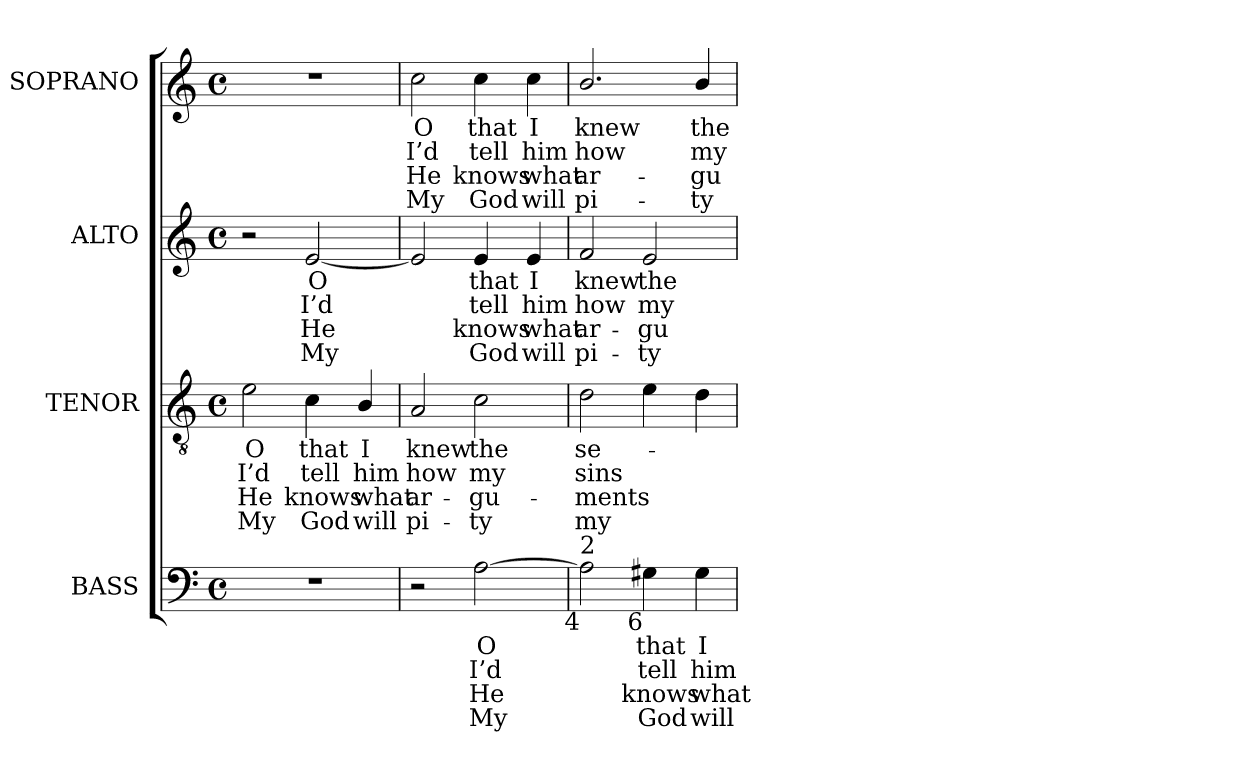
**kern	**text	**text	**text	**text	**kern	**text	**text	**text	**text	**kern	**text	**text	**text	**text	**kern	**text	**text	**text	**text
*part4	*part4	*part4	*part4	*part4	*part3	*part3	*part3	*part3	*part3	*part2	*part2	*part2	*part2	*part2	*part1	*part1	*part1	*part1	*part1
*staff4	*staff4	*staff4	*staff4	*staff4	*staff3	*staff3	*staff3	*staff3	*staff3	*staff2	*staff2	*staff2	*staff2	*staff2	*staff1	*staff1	*staff1	*staff1	*staff1
*I"BASS	*	*	*	*	*I"TENOR	*	*	*	*	*I"ALTO	*	*	*	*	*I"SOPRANO	*	*	*	*
*I'B.	*	*	*	*	*I'T.	*	*	*	*	*I'A.	*	*	*	*	*I'S.	*	*	*	*
!!LO:PB:g=z
*clefF4	*	*	*	*	*clefGv2	*	*	*	*	*clefG2	*	*	*	*	*clefG2	*	*	*	*
*	*	*	*	*	*ITrd7c12	*	*	*	*	*	*	*	*	*	*	*	*	*	*
*k[]	*	*	*	*	*k[]	*	*	*	*	*k[]	*	*	*	*	*k[]	*	*	*	*
*C:	*	*	*	*	*C:	*	*	*	*	*C:	*	*	*	*	*C:	*	*	*	*
*M4/4	*	*	*	*	*M4/4	*	*	*	*	*M4/4	*	*	*	*	*M4/4	*	*	*	*
*met(c)	*	*	*	*	*met(c)	*	*	*	*	*met(c)	*	*	*	*	*met(c)	*	*	*	*
=1	=1	=1	=1	=1	=1	=1	=1	=1	=1	=1	=1	=1	=1	=1	=1	=1	=1	=1	=1
!	!	!	!	!	!	!LO:LY:b:color=#000000	!LO:LY:b:color=#000000	!LO:LY:b:color=#000000	!LO:LY:b:color=#000000	!	!	!	!	!	!	!	!	!	!
1r	.	.	.	.	2Ei\	O	I’d	He	My	2r	.	.	.	.	1r	.	.	.	.
!	!	!	!	!	!	!LO:LY:b:color=#000000	!LO:LY:b:color=#000000	!LO:LY:b:color=#000000	!LO:LY:b:color=#000000	!	!	!	!	!	!	!	!	!	!
!	!	!	!	!	!	!	!	!	!	!	!LO:LY:b:color=#000000	!LO:LY:b:color=#000000	!LO:LY:b:color=#000000	!LO:LY:b:color=#000000	!	!	!	!	!
.	.	.	.	.	4Ci\	that	tell	knows	God	[2ei/	O	I’d	He	My	.	.	.	.	.
!	!	!	!	!	!	!LO:LY:b:color=#000000	!LO:LY:b:color=#000000	!LO:LY:b:color=#000000	!LO:LY:b:color=#000000	!	!	!	!	!	!	!	!	!	!
.	.	.	.	.	4BBi/	I	him	what	will	.	.	.	.	.	.	.	.	.	.
=2	=2	=2	=2	=2	=2	=2	=2	=2	=2	=2	=2	=2	=2	=2	=2	=2	=2	=2	=2
!	!	!	!	!	!	!LO:LY:b:color=#000000	!LO:LY:b:color=#000000	!LO:LY:b:color=#000000	!LO:LY:b:color=#000000	!	!	!	!	!	!	!	!	!	!
!	!	!	!	!	!	!	!	!	!	!	!	!	!	!	!	!LO:LY:b:color=#000000	!LO:LY:b:color=#000000	!LO:LY:b:color=#000000	!LO:LY:b:color=#000000
2r	.	.	.	.	2AAi/	knew	how	ar-	-pi-	2ei/]	.	.	.	.	2cci\	O	I’d	He	My
!	!LO:LY:b:color=#000000	!LO:LY:b:color=#000000	!LO:LY:b:color=#000000	!LO:LY:b:color=#000000	!	!	!	!	!	!	!	!	!	!	!	!	!	!	!
!	!	!	!	!	!	!LO:LY:b:color=#000000	!LO:LY:b:color=#000000	!LO:LY:b:color=#000000	!LO:LY:b:color=#000000	!	!	!	!	!	!	!	!	!	!
!	!	!	!	!	!	!	!	!	!	!	!LO:LY:b:color=#000000	!LO:LY:b:color=#000000	!LO:LY:b:color=#000000	!LO:LY:b:color=#000000	!	!	!	!	!
!	!	!	!	!	!	!	!	!	!	!	!	!	!	!	!	!LO:LY:b:color=#000000	!LO:LY:b:color=#000000	!LO:LY:b:color=#000000	!LO:LY:b:color=#000000
[2Ai\	O	I’d	He	My	2Ci\	the	my	-gu-	-ty	4ei/	that	tell	knows	God	4cci\	that	tell	knows	God
!	!	!	!	!	!	!	!	!	!	!	!LO:LY:b:color=#000000	!LO:LY:b:color=#000000	!LO:LY:b:color=#000000	!LO:LY:b:color=#000000	!	!	!	!	!
!	!	!	!	!	!	!	!	!	!	!	!	!	!	!	!	!LO:LY:b:color=#000000	!LO:LY:b:color=#000000	!LO:LY:b:color=#000000	!LO:LY:b:color=#000000
.	.	.	.	.	.	.	.	.	.	4ei/	I	him	what	will	4cci\	I	him	what	will
=3	=3	=3	=3	=3	=3	=3	=3	=3	=3	=3	=3	=3	=3	=3	=3	=3	=3	=3	=3
!	!	!	!	!	!	!LO:LY:b:color=#000000	!LO:LY:b:color=#000000	!LO:LY:b:color=#000000	!LO:LY:b:color=#000000	!	!	!	!	!	!	!	!	!	!
!	!	!	!	!	!	!	!	!	!	!	!LO:LY:b:color=#000000	!LO:LY:b:color=#000000	!LO:LY:b:color=#000000	!LO:LY:b:color=#000000	!	!	!	!	!
!LO:TX:b:rj:t=4	!	!	!	!	!	!	!	!	!	!	!	!	!	!	!	!	!	!	!
!LO:TX:t=2	!	!	!	!	!	!	!	!	!	!	!	!	!	!	!	!	!	!	!
!	!	!	!	!	!	!	!	!	!	!	!	!	!	!	!	!LO:LY:b:color=#000000	!LO:LY:b:color=#000000	!LO:LY:b:color=#000000	!LO:LY:b:color=#000000
2Ai\]	.	.	.	.	2Di\	se-	sins	ments	my	2fi/	knew	how	ar-	-pi-	2.bi/	knew	how	ar-	-pi-
!	!LO:LY:b:color=#000000	!LO:LY:b:color=#000000	!LO:LY:b:color=#000000	!LO:LY:b:color=#000000	!	!	!	!	!	!	!	!	!	!	!	!	!	!	!
!LO:TX:b:rj:t=6	!	!	!	!	!	!	!	!	!	!	!	!	!	!	!	!	!	!	!
!	!	!	!	!	!	!	!	!	!	!	!LO:LY:b:color=#000000	!LO:LY:b:color=#000000	!LO:LY:b:color=#000000	!LO:LY:b:color=#000000	!	!	!	!	!
4G#Xi\	that	tell	knows	God	4Ei\	.	.	.	.	2ei/	the	my	-gu-	-ty	.	.	.	.	.
!	!LO:LY:b:color=#000000	!LO:LY:b:color=#000000	!LO:LY:b:color=#000000	!LO:LY:b:color=#000000	!	!	!	!	!	!	!	!	!	!	!	!	!	!	!
!	!	!	!	!	!	!	!	!	!	!	!	!	!	!	!	!LO:LY:b:color=#000000	!LO:LY:b:color=#000000	!LO:LY:b:color=#000000	!LO:LY:b:color=#000000
4G#i\	I	him	what	will	4Di\	.	.	.	.	.	.	.	.	.	4bi/	the	my	-gu-	-ty
=	=	=	=	=	=	=	=	=	=	=	=	=	=	=	=	=	=	=	=
*-	*-	*-	*-	*-	*-	*-	*-	*-	*-	*-	*-	*-	*-	*-	*-	*-	*-	*-	*-
